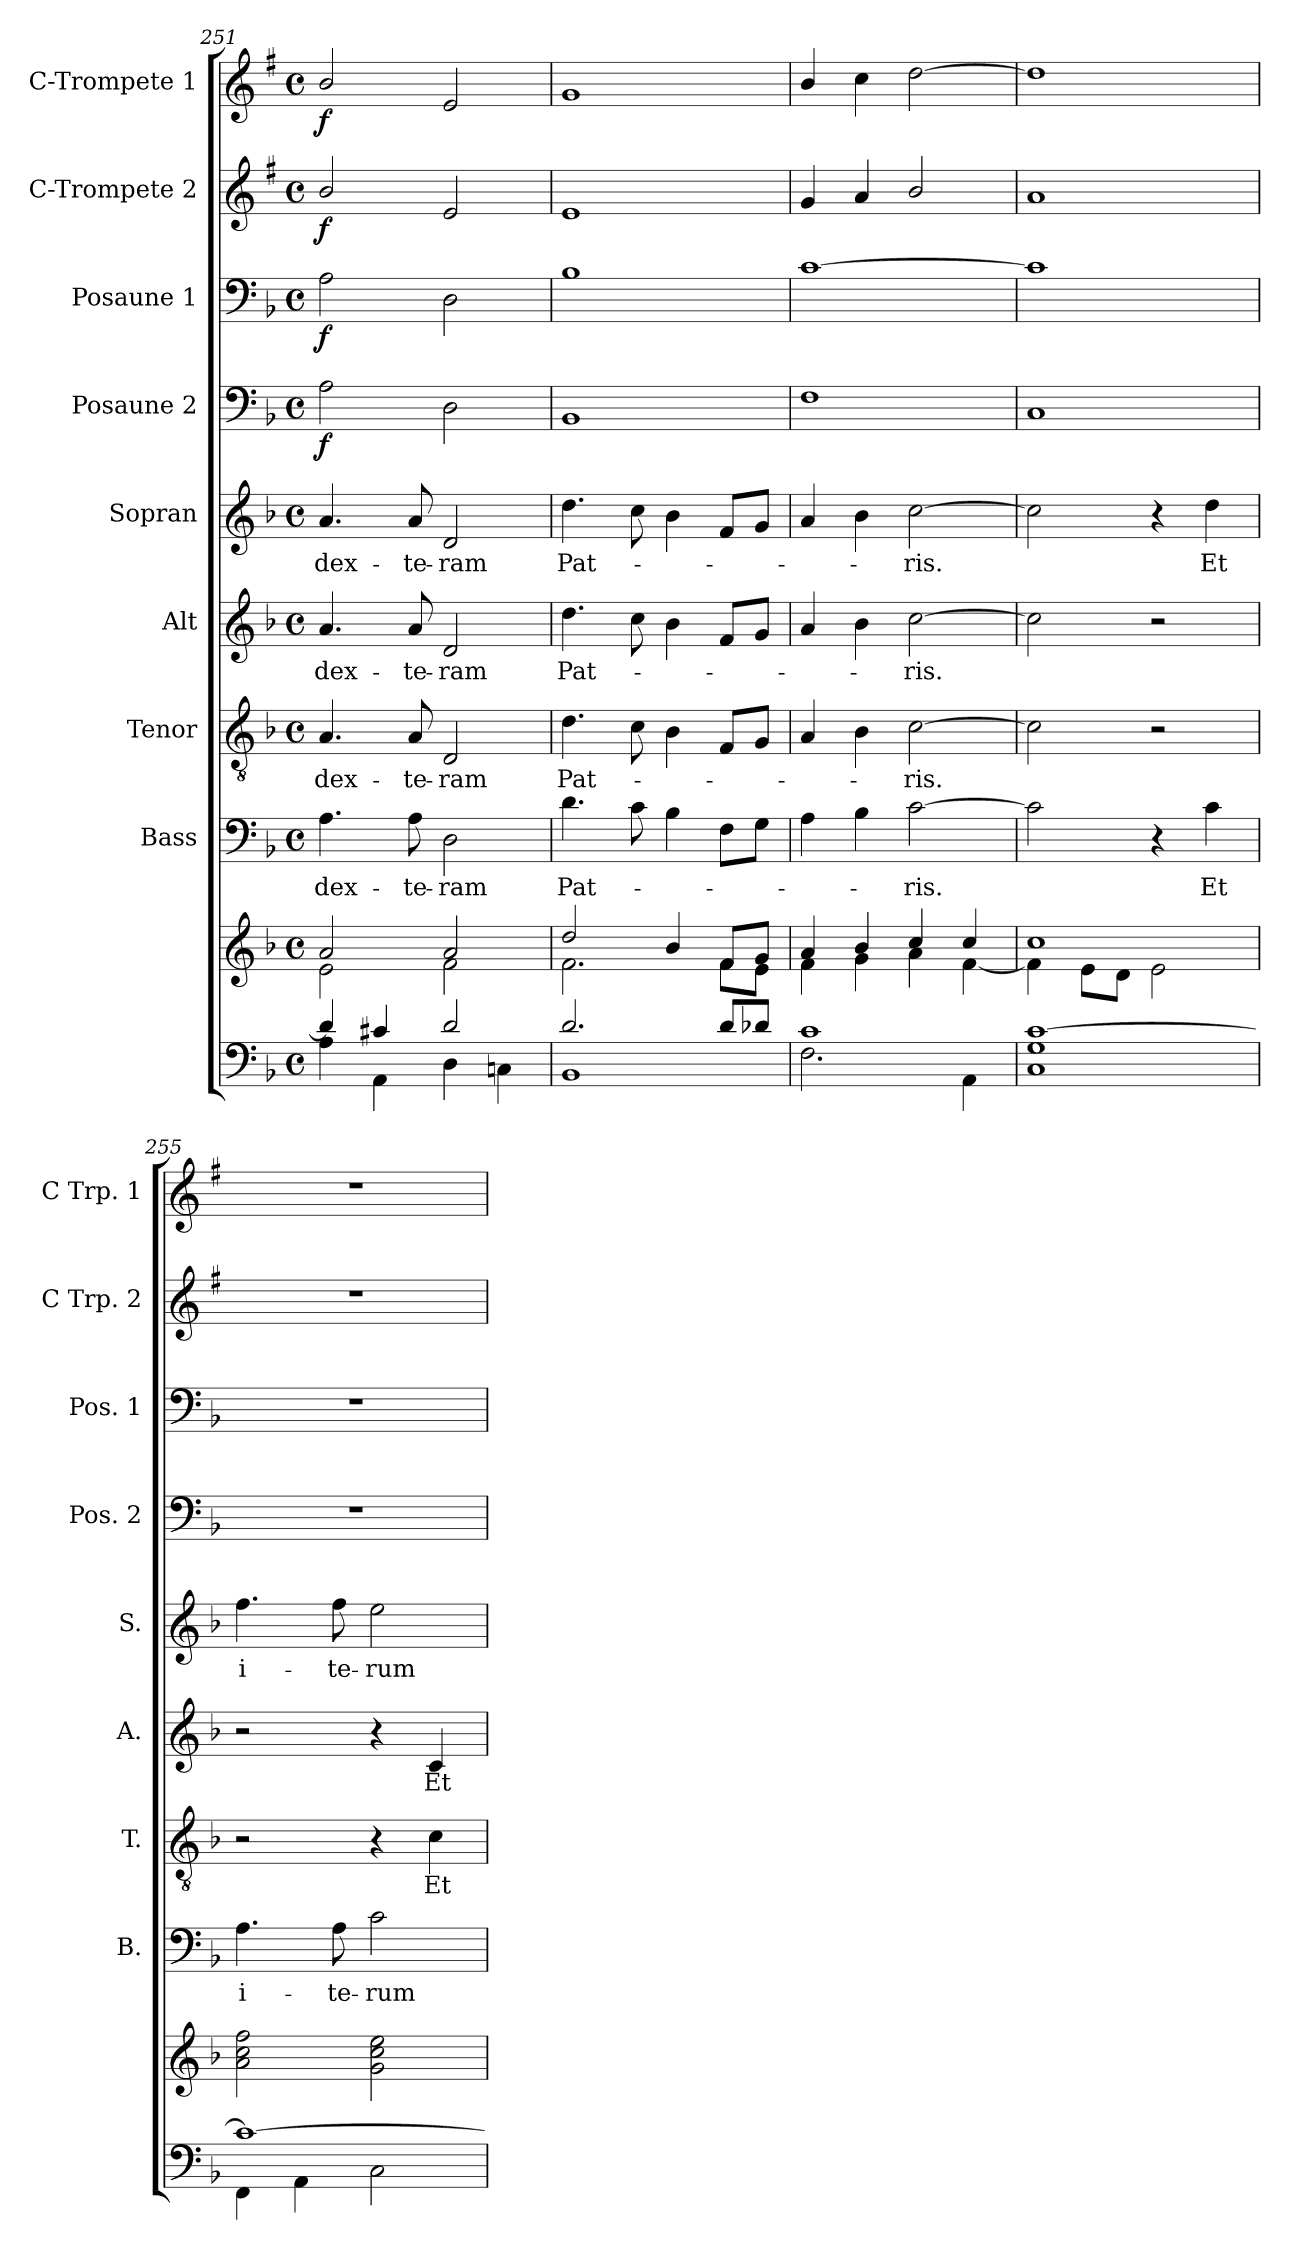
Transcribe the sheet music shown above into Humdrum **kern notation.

**kern	**kern	**kern	**text	**kern	**text	**kern	**text	**kern	**text	**kern	**dynam	**kern	**dynam	**kern	**dynam	**kern	**dynam
*part9	*part9	*part8	*part8	*part7	*part7	*part6	*part6	*part5	*part5	*part4	*part4	*part3	*part3	*part2	*part2	*part1	*part1
*staff10	*staff9	*staff8	*staff8	*staff7	*staff7	*staff6	*staff6	*staff5	*staff5	*staff4	*staff4	*staff3	*staff3	*staff2	*staff2	*staff1	*staff1
*	*	*I"Bass	*	*I"Tenor	*	*I"Alt	*	*I"Sopran	*	*I"Posaune 2	*	*I"Posaune 1	*	*I"C-Trompete 2	*	*I"C-Trompete 1	*
*	*	*I'B.	*	*I'T.	*	*I'A.	*	*I'S.	*	*I'Pos. 2	*	*I'Pos. 1	*	*I'C Trp. 2	*	*I'C Trp. 1	*
*clefF4	*clefG2	*clefF4	*	*clefGv2	*	*clefG2	*	*clefG2	*	*clefF4	*	*clefF4	*	*clefG2	*	*clefG2	*
*	*	*	*	*	*	*	*	*	*	*	*	*	*	*ITrd1c2	*	*ITrd1c2	*
*k[b-]	*k[b-]	*k[b-]	*	*k[b-]	*	*k[b-]	*	*k[b-]	*	*k[b-]	*	*k[b-]	*	*k[b-]	*	*k[b-]	*
*F:	*F:	*F:	*	*F:	*	*F:	*	*F:	*	*F:	*	*F:	*	*F:	*	*F:	*
*M4/4	*M4/4	*M4/4	*	*M4/4	*	*M4/4	*	*M4/4	*	*M4/4	*	*M4/4	*	*M4/4	*	*M4/4	*
*met(c)	*met(c)	*met(c)	*	*met(c)	*	*met(c)	*	*met(c)	*	*met(c)	*	*met(c)	*	*met(c)	*	*met(c)	*
=251	=251	=251	=251	=251	=251	=251	=251	=251	=251	=251	=251	=251	=251	=251	=251	=251	=251
*^	*^	*	*	*	*	*	*	*	*	*	*	*	*	*	*	*	*
!	!	!	!	!	!LO:LY:b	!	!LO:LY:b	!	!LO:LY:b	!	!LO:LY:b	!	!LO:DY:b	!	!LO:DY:b	!	!LO:DY:b	!	!LO:DY:b
4d/]	4A\	2a/	2e\	4.A\	dex-	4.A/	dex-	4.a/	dex-	4.a/	dex-	2A\	f	2A\	f	2a/	f	2a/	f
4c#X/	4AA\	.	.	.	.	.	.	.	.	.	.	.	.	.	.	.	.	.	.
!	!	!	!	!	!LO:LY:b	!	!LO:LY:b	!	!LO:LY:b	!	!LO:LY:b	!	!	!	!	!	!	!	!
.	.	.	.	8A\	-te-	8A/	-te-	8a/	-te-	8a/	-te-	.	.	.	.	.	.	.	.
!	!	!	!	!	!LO:LY:b	!	!LO:LY:b	!	!LO:LY:b	!	!LO:LY:b	!	!	!	!	!	!	!	!
2d/	4D\	2a/	2f\	2D\	-ram	2D/	-ram	2d/	-ram	2d/	-ram	2D\	.	2D\	.	2d/	.	2d/	.
.	4Cn\	.	.	.	.	.	.	.	.	.	.	.	.	.	.	.	.	.	.
=252	=252	=252	=252	=252	=252	=252	=252	=252	=252	=252	=252	=252	=252	=252	=252	=252	=252	=252	=252
!	!	!	!	!	!LO:LY:b	!	!LO:LY:b	!	!LO:LY:b	!	!LO:LY:b	!	!	!	!	!	!	!	!
2.d/	1BB-	2dd/	2.f\	4.d\	Pat-	4.d\	Pat-	4.dd\	Pat-	4.dd\	Pat-	1BB-	.	1B-	.	1d	.	1f	.
.	.	.	.	8c\	.	8c\	.	8cc\	.	8cc\	.	.	.	.	.	.	.	.	.
.	.	4b-/	.	4B-\	.	4B-\	.	4b-\	.	4b-\	.	.	.	.	.	.	.	.	.
8d/L	.	8f/L	8f\L	8F\L	.	8F/L	.	8f/L	.	8f/L	.	.	.	.	.	.	.	.	.
8d-X/J	.	8g/J	8e\J	8G\J	.	8G/J	.	8g/J	.	8g/J	.	.	.	.	.	.	.	.	.
!!LO:PB:g=z
=253	=253	=253	=253	=253	=253	=253	=253	=253	=253	=253	=253	=253	=253	=253	=253	=253	=253	=253	=253
1c	2.F\	4a/	4f\	4A\	.	4A/	.	4a/	.	4a/	.	1F	.	[1c	.	4f/	.	4a/	.
.	.	4b-/	4g\	4B-\	.	4B-\	.	4b-\	.	4b-\	.	.	.	.	.	4g/	.	4b-\	.
!	!	!	!	!	!LO:LY:b	!	!LO:LY:b	!	!LO:LY:b	!	!LO:LY:b	!	!	!	!	!	!	!	!
.	.	4cc/	4a\	[2c\	-ris.	[2c\	-ris.	[2cc\	-ris.	[2cc\	-ris.	.	.	.	.	2a/	.	[2cc\	.
.	4AA\	4cc/	[<4f\	.	.	.	.	.	.	.	.	.	.	.	.	.	.	.	.
=254	=254	=254	=254	=254	=254	=254	=254	=254	=254	=254	=254	=254	=254	=254	=254	=254	=254	=254	=254
[>1c	1C 1G	1cc	4f\]	2c\]	.	2c\]	.	2cc\]	.	2cc\]	.	1C	.	1c]	.	1g	.	1cc]	.
.	.	.	8e\L	.	.	.	.	.	.	.	.	.	.	.	.	.	.	.	.
.	.	.	8d\J	.	.	.	.	.	.	.	.	.	.	.	.	.	.	.	.
.	.	.	2e\	4r	.	2r	.	2r	.	4r	.	.	.	.	.	.	.	.	.
!	!	!	!	!	!LO:LY:b	!	!	!	!	!	!LO:LY:b	!	!	!	!	!	!	!	!
.	.	.	.	4c\	Et	.	.	.	.	4dd\	Et	.	.	.	.	.	.	.	.
*	*	*v	*v	*	*	*	*	*	*	*	*	*	*	*	*	*	*	*	*
=255	=255	=255	=255	=255	=255	=255	=255	=255	=255	=255	=255	=255	=255	=255	=255	=255	=255	=255
!	!	!	!	!LO:LY:b	!	!	!	!	!	!LO:LY:b	!	!	!	!	!	!	!	!
1c_	4FF\	2a\ 2cc\ 2ff\	4.A\	i-	2r	.	2r	.	4.ff\	i-	1r	.	1r	.	1r	.	1r	.
.	4AA\	.	.	.	.	.	.	.	.	.	.	.	.	.	.	.	.	.
!	!	!	!	!LO:LY:b	!	!	!	!	!	!LO:LY:b	!	!	!	!	!	!	!	!
.	.	.	8A\	-te-	.	.	.	.	8ff\	-te-	.	.	.	.	.	.	.	.
!	!	!	!	!LO:LY:b	!	!	!	!	!	!LO:LY:b	!	!	!	!	!	!	!	!
.	2C\	2g\ 2cc\ 2ee\	2c\	-rum	4r	.	4r	.	2ee\	-rum	.	.	.	.	.	.	.	.
!	!	!	!	!	!	!LO:LY:b	!	!LO:LY:b	!	!	!	!	!	!	!	!	!	!
.	.	.	.	.	4c\	Et	4c/	Et	.	.	.	.	.	.	.	.	.	.
*v	*v	*	*	*	*	*	*	*	*	*	*	*	*	*	*	*	*	*
=	=	=	=	=	=	=	=	=	=	=	=	=	=	=	=	=	=
*-	*-	*-	*-	*-	*-	*-	*-	*-	*-	*-	*-	*-	*-	*-	*-	*-	*-
